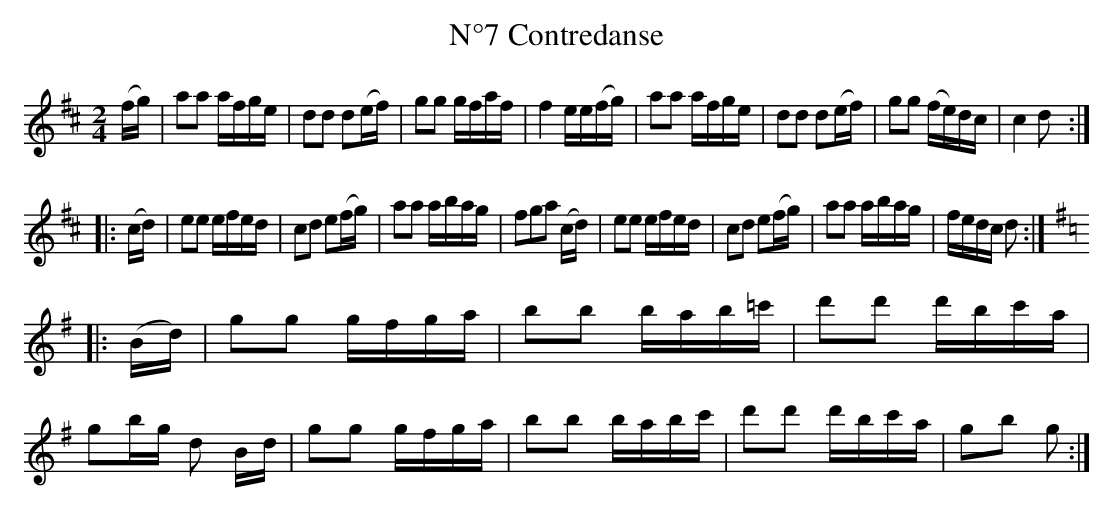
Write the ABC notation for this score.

X:1
T:N°7 Contredanse
M:2/4
K:Dmaj
L:1/16
(fg)|a2a2 afge|d2d2 d2(ef)|g2g2 gfaf|f4 ee(fg)|a2a2 afge|d2d2 d2(ef)|g2g2 (fe)dc|c4 d2:|
|:(cd)|e2e2 efed|c2d2 e2(fg)|a2a2 abag|f2g2a2 (cd)|e2e2 efed|c2d2 e2(fg)|a2a2 abag|fedc d2:|
K:Gmaj
|:(Bd)|g2g2 gfga|b2b2 bab=c'|d'2d'2 d'bc'a|g2bg d2 Bd|g2g2 gfga|b2b2 babc'|d'2d'2 d'bc'a|g2b2 g2:|]
